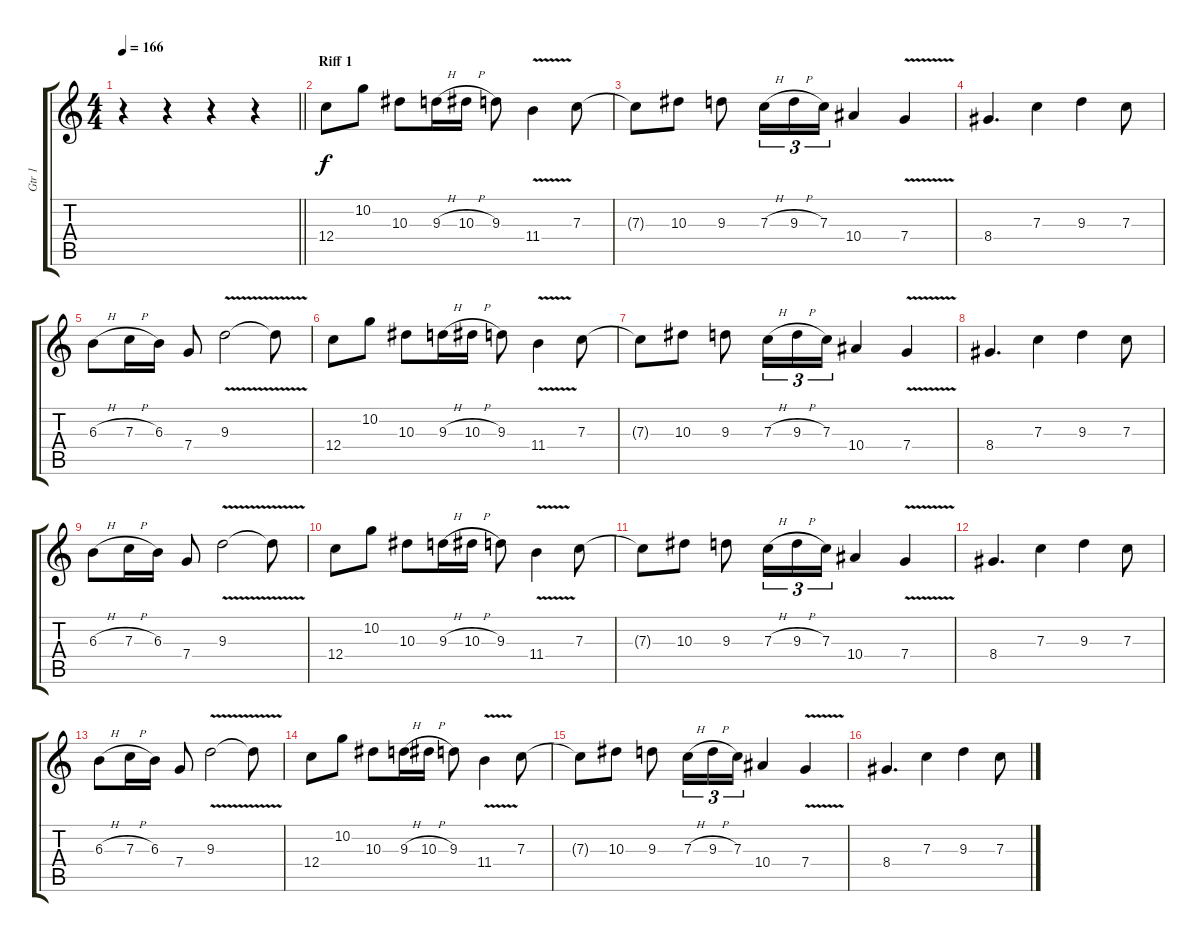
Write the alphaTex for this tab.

\track ("Gtr 1" "Gtr 1") {instrument distortionguitar}
\staff {score tabs}
\tuning (D4 A3 F3 C3 G2 D2) {hide}
\ts (4 4)
\tempo 166
\clef g2
\barLineRight lightlight
\ks c
r.4{dy f instrument distortionguitar} r.4 r.4 r.4 |
\section ("" "Riff 1")
12.4.8 10.2.8 10.3.8 9.3{h}.16 10.3{h}.16 9.3.8 11.4{v}.4 7.3.8 |
7.3{t}.8 10.3.8 9.3.8 7.3{h}.16{tu (3 2)} 9.3{h}.16{tu (3 2)} 7.3.16{tu (3 2)} 10.4.4 7.4{v}.4 |
8.4.4{d} 7.3.4 9.3.4 7.3.8 |
6.3{h}.8 7.3{h}.16 6.3.16 7.4.8 9.3{v}.2 9.3{t}.8 |
12.4.8 10.2.8 10.3.8 9.3{h}.16 10.3{h}.16 9.3.8 11.4{v}.4 7.3.8 |
7.3{t}.8 10.3.8 9.3.8 7.3{h}.16{tu (3 2)} 9.3{h}.16{tu (3 2)} 7.3.16{tu (3 2)} 10.4.4 7.4{v}.4 |
8.4.4{d} 7.3.4 9.3.4 7.3.8 |
6.3{h}.8 7.3{h}.16 6.3.16 7.4.8 9.3{v}.2 9.3{t}.8 |
12.4.8 10.2.8 10.3.8 9.3{h}.16 10.3{h}.16 9.3.8 11.4{v}.4 7.3.8 |
7.3{t}.8 10.3.8 9.3.8 7.3{h}.16{tu (3 2)} 9.3{h}.16{tu (3 2)} 7.3.16{tu (3 2)} 10.4.4 7.4{v}.4 |
8.4.4{d} 7.3.4 9.3.4 7.3.8 |
6.3{h}.8 7.3{h}.16 6.3.16 7.4.8 9.3{v}.2 9.3{t}.8 |
12.4.8 10.2.8 10.3.8 9.3{h}.16 10.3{h}.16 9.3.8 11.4{v}.4 7.3.8 |
7.3{t}.8 10.3.8 9.3.8 7.3{h}.16{tu (3 2)} 9.3{h}.16{tu (3 2)} 7.3.16{tu (3 2)} 10.4.4 7.4{v}.4 |
8.4.4{d} 7.3.4 9.3.4 7.3.8
